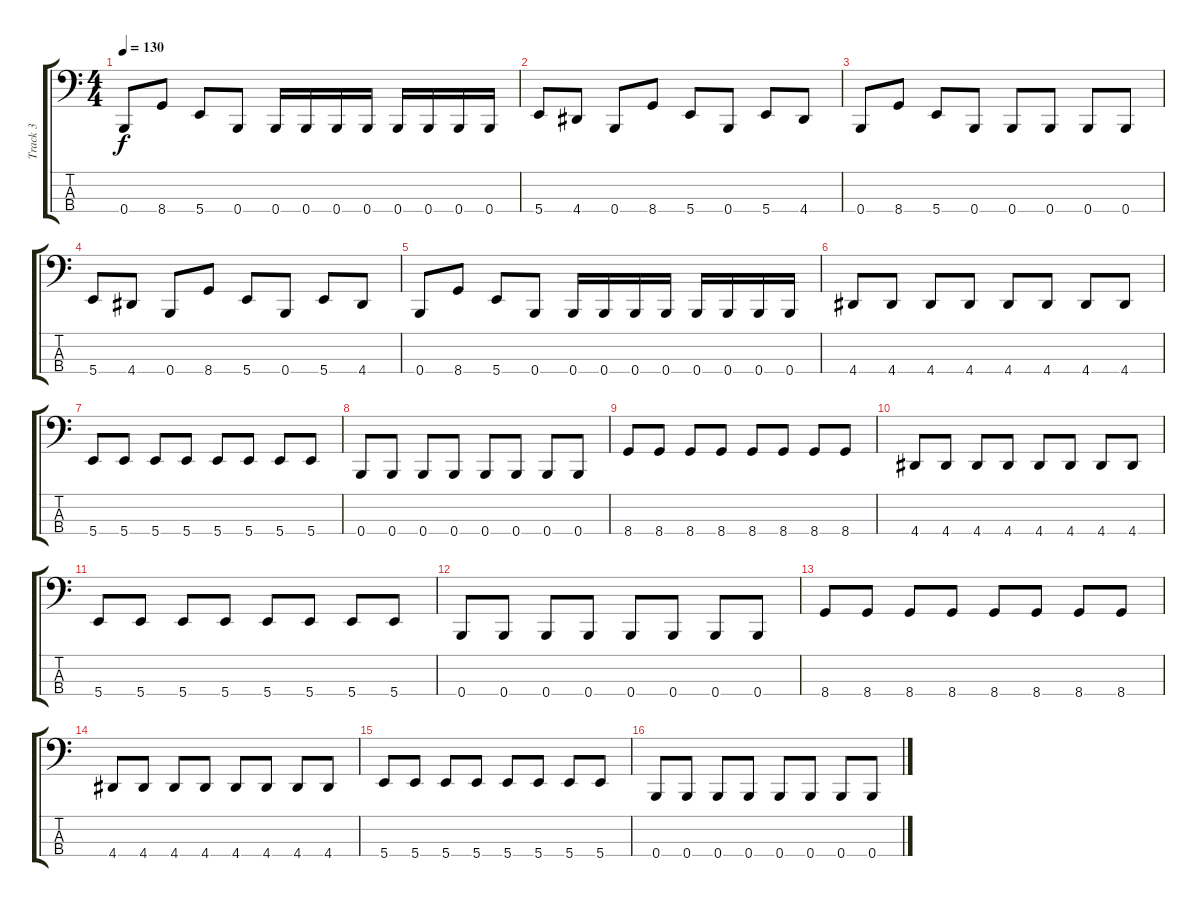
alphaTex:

\track ("Track 3" "Track 3") {instrument electricbasspick}
\staff {score tabs}
\tuning (E2 B1 Gb1 B0) {hide}
\ts (4 4)
\tempo 130
\clef f4
\ks c
0.4.8{dy f} 8.4.8 5.4.8 0.4.8 0.4.16 0.4.16 0.4.16 0.4.16 0.4.16 0.4.16 0.4.16 0.4.16 |
5.4.8 4.4.8 0.4.8 8.4.8 5.4.8 0.4.8 5.4.8 4.4.8 |
0.4.8 8.4.8 5.4.8 0.4.8 0.4.8 0.4.8 0.4.8 0.4.8 |
5.4.8 4.4.8 0.4.8 8.4.8 5.4.8 0.4.8 5.4.8 4.4.8 |
0.4.8 8.4.8 5.4.8 0.4.8 0.4.16 0.4.16 0.4.16 0.4.16 0.4.16 0.4.16 0.4.16 0.4.16 |
4.4.8 4.4.8 4.4.8 4.4.8 4.4.8 4.4.8 4.4.8 4.4.8 |
5.4.8 5.4.8 5.4.8 5.4.8 5.4.8 5.4.8 5.4.8 5.4.8 |
0.4.8 0.4.8 0.4.8 0.4.8 0.4.8 0.4.8 0.4.8 0.4.8 |
8.4.8 8.4.8 8.4.8 8.4.8 8.4.8 8.4.8 8.4.8 8.4.8 |
4.4.8 4.4.8 4.4.8 4.4.8 4.4.8 4.4.8 4.4.8 4.4.8 |
5.4.8 5.4.8 5.4.8 5.4.8 5.4.8 5.4.8 5.4.8 5.4.8 |
0.4.8 0.4.8 0.4.8 0.4.8 0.4.8 0.4.8 0.4.8 0.4.8 |
8.4.8 8.4.8 8.4.8 8.4.8 8.4.8 8.4.8 8.4.8 8.4.8 |
4.4.8 4.4.8 4.4.8 4.4.8 4.4.8 4.4.8 4.4.8 4.4.8 |
5.4.8 5.4.8 5.4.8 5.4.8 5.4.8 5.4.8 5.4.8 5.4.8 |
0.4.8 0.4.8 0.4.8 0.4.8 0.4.8 0.4.8 0.4.8 0.4.8
